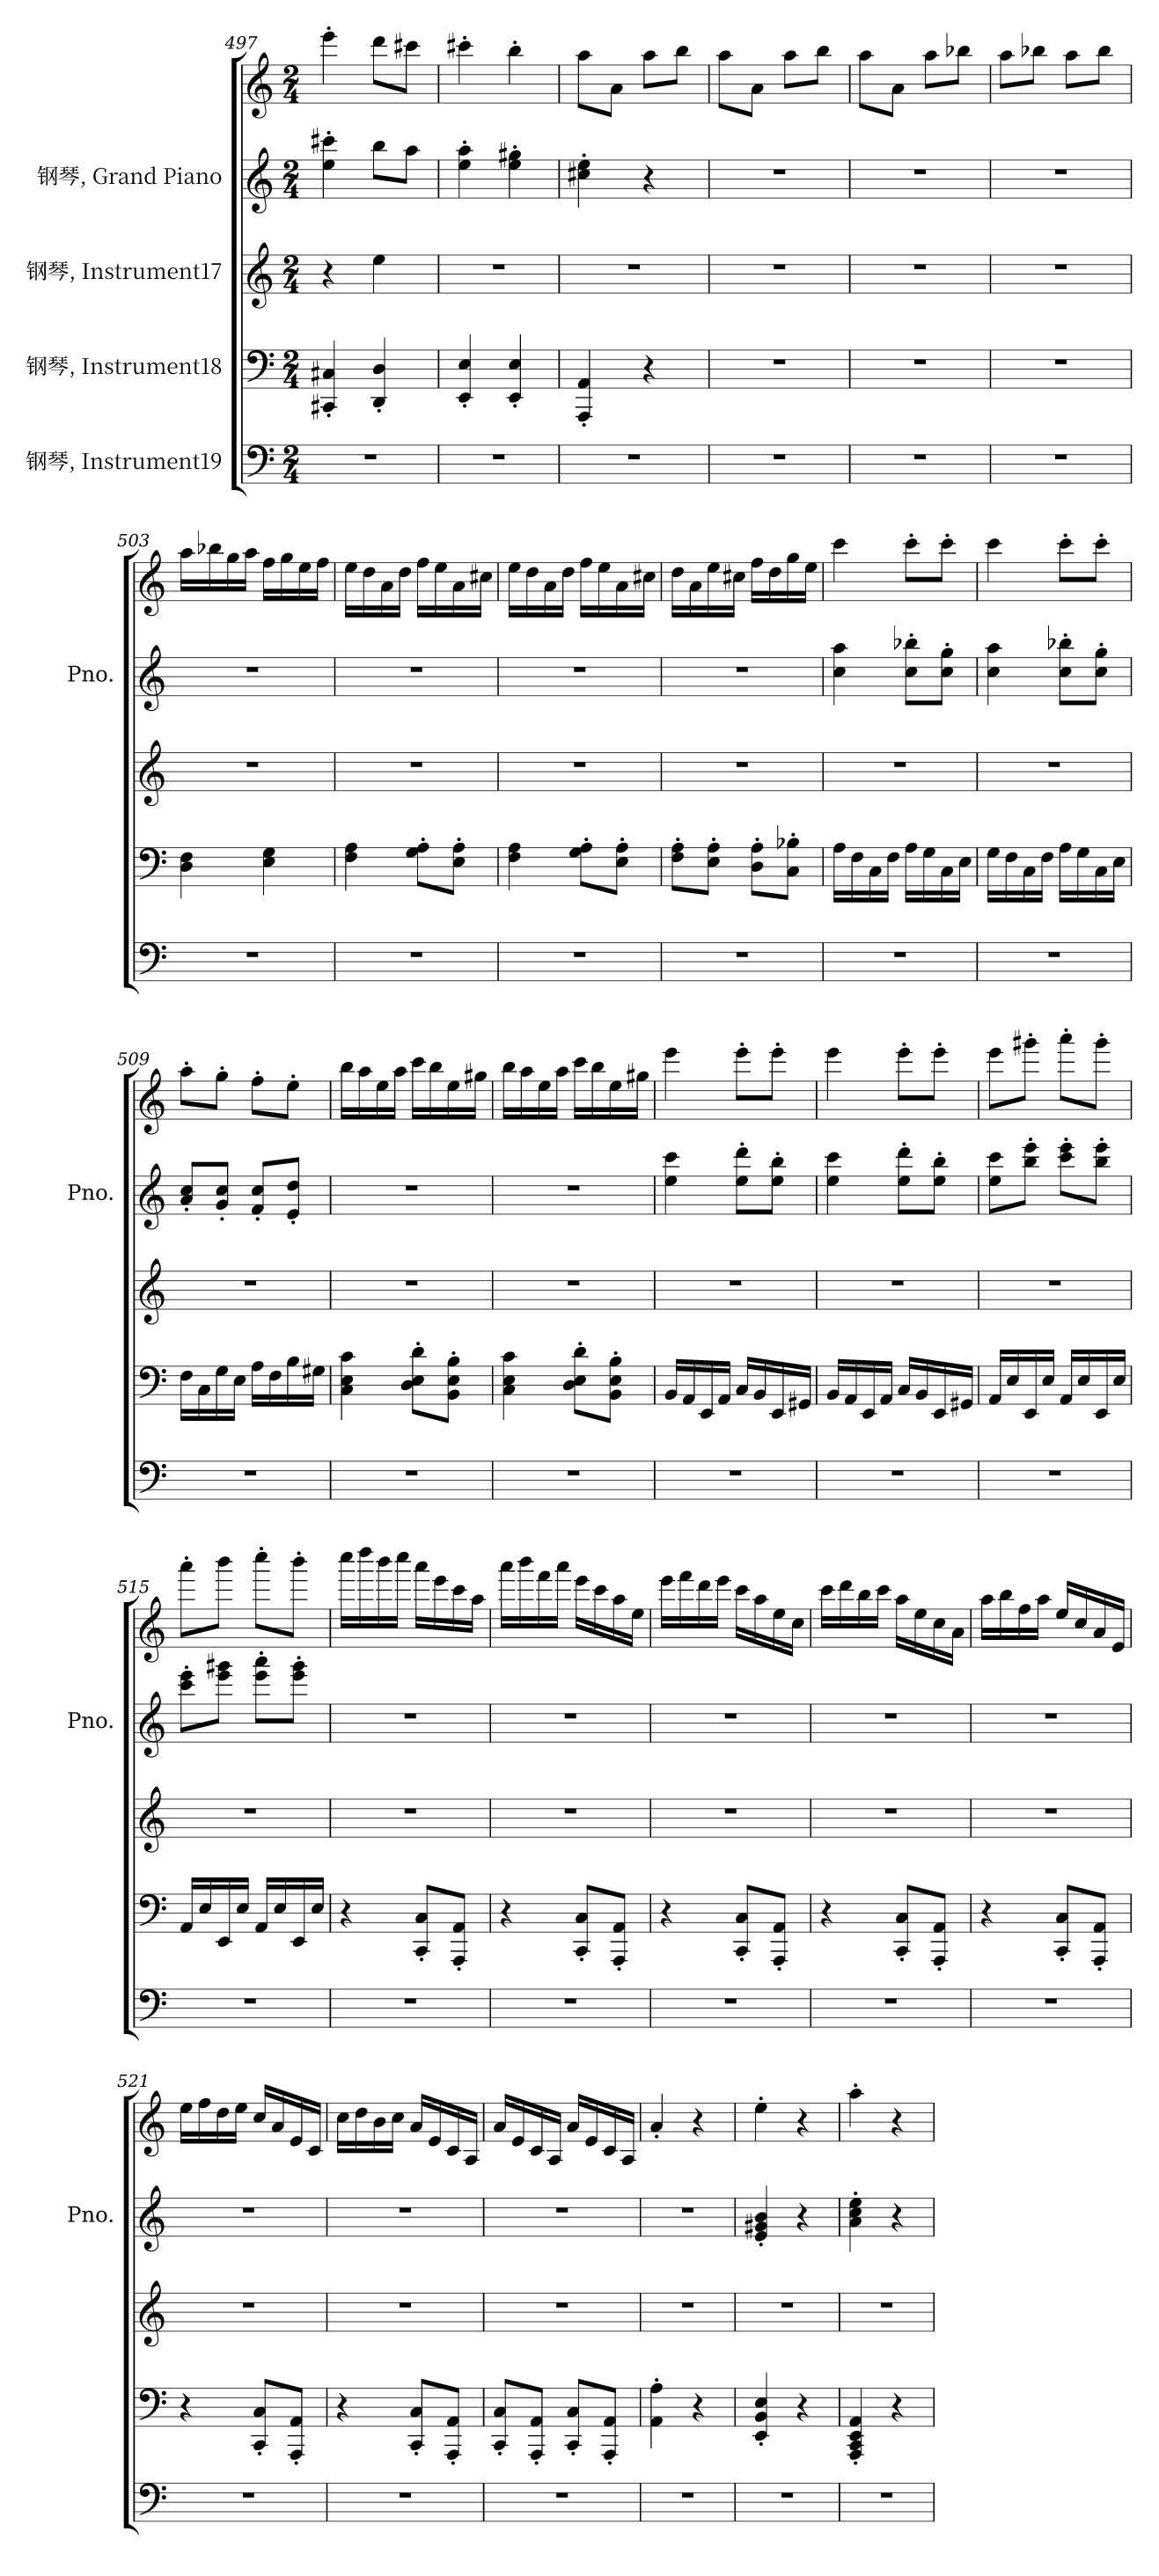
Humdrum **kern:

**kern	**kern	**kern	**kern	**kern
*part4	*part3	*part2	*part1	*part1
*staff5	*staff4	*staff3	*staff2	*staff1
*I"钢琴, Instrument19	*I"钢琴, Instrument18	*I"钢琴, Instrument17	*I"钢琴, Grand Piano	*
*	*	*	*I'Pno.	*
*clefF4	*clefF4	*clefG2	*clefG2	*clefG2
*k[]	*k[]	*k[]	*k[]	*k[]
*M2/4	*M2/4	*M2/4	*M2/4	*M2/4
=497	=497	=497	=497	=497
2r	4CC#X/' 4C#X/'	4r	4ee\' 4ccc#X\'	4eee'\
.	4DD/' 4D/'	4ee\	8bb\L	8ddd\L
.	.	.	8aa\J	8ccc#X\J
=498	=498	=498	=498	=498
2r	4EE/' 4E/'	2r	4ee\' 4aa\'	4ccc#X'\
.	4EE/' 4E/'	.	4ee\' 4gg#X\'	4bb'\
!!LO:LB:g=z
=499	=499	=499	=499	=499
2r	4AAA/' 4AA/'	2r	4cc#X\' 4ee\'	8aa\L
.	.	.	.	8a\J
.	4r	.	4r	8aa\L
.	.	.	.	8bb\J
=500	=500	=500	=500	=500
2r	2r	2r	2r	8aa\L
.	.	.	.	8a\J
.	.	.	.	8aa\L
.	.	.	.	8bb\J
=501	=501	=501	=501	=501
2r	2r	2r	2r	8aa\L
.	.	.	.	8a\J
.	.	.	.	8aa\L
.	.	.	.	8bb-X\J
=502	=502	=502	=502	=502
2r	2r	2r	2r	8aa\L
.	.	.	.	8bb-X\J
.	.	.	.	8aa\L
.	.	.	.	8bb-\J
=503	=503	=503	=503	=503
*	*	*	*	*MM144
2r	4D\ 4F\	2r	2r	16aa\LL
.	.	.	.	16bb-X\
.	.	.	.	16gg\
.	.	.	.	16aa\JJ
.	4E\ 4G\	.	.	16ff\LL
.	.	.	.	16gg\
.	.	.	.	16ee\
.	.	.	.	16ff\JJ
=504	=504	=504	=504	=504
2r	4F\ 4A\	2r	2r	16ee\LL
.	.	.	.	16dd\
.	.	.	.	16a\
.	.	.	.	16dd\JJ
.	8G\' 8A\'L	.	.	16ff\LL
.	.	.	.	16ee\
.	8E\' 8A\'J	.	.	16a\
.	.	.	.	16cc#X\JJ
!!LO:PB:g=z
=505	=505	=505	=505	=505
2r	4F\ 4A\	2r	2r	16ee\LL
.	.	.	.	16dd\
.	.	.	.	16a\
.	.	.	.	16dd\JJ
.	8G\' 8A\'L	.	.	16ff\LL
.	.	.	.	16ee\
.	8E\' 8A\'J	.	.	16a\
.	.	.	.	16cc#X\JJ
=506	=506	=506	=506	=506
2r	8F\' 8A\'L	2r	2r	16dd\LL
.	.	.	.	16a\
.	8E\' 8A\'J	.	.	16ee\
.	.	.	.	16cc#X\JJ
.	8D\' 8A\'L	.	.	16ff\LL
.	.	.	.	16dd\
.	8C\' 8B-X\'J	.	.	16gg\
.	.	.	.	16ee\JJ
=507	=507	=507	=507	=507
2r	16A\LL	2r	4cc\ 4aa\	4ccc\
.	16F\	.	.	.
.	16C\	.	.	.
.	16F\JJ	.	.	.
.	16A\LL	.	8cc\' 8bb-X\'L	8ccc'\L
.	16G\	.	.	.
.	16C\	.	8cc\' 8gg\'J	8ccc'\J
.	16E\JJ	.	.	.
=508	=508	=508	=508	=508
2r	16G\LL	2r	4cc\ 4aa\	4ccc\
.	16F\	.	.	.
.	16C\	.	.	.
.	16F\JJ	.	.	.
.	16A\LL	.	8cc\' 8bb-X\'L	8ccc'\L
.	16G\	.	.	.
.	16C\	.	8cc\' 8gg\'J	8ccc'\J
.	16E\JJ	.	.	.
!!LO:LB:g=z
=509	=509	=509	=509	=509
2r	16F\LL	2r	8a/' 8cc/'L	8aa'\L
.	16C\	.	.	.
.	16G\	.	8g/' 8cc/'J	8gg'\J
.	16E\JJ	.	.	.
.	16A\LL	.	8f/' 8cc/'L	8ff'\L
.	16F\	.	.	.
.	16B\	.	8e/' 8dd/'J	8ee'\J
.	16G#X\JJ	.	.	.
=510	=510	=510	=510	=510
2r	4C\ 4E\ 4c\	2r	2r	16bb\LL
.	.	.	.	16aa\
.	.	.	.	16ee\
.	.	.	.	16aa\JJ
.	8D\' 8E\' 8d\'L	.	.	16ccc\LL
.	.	.	.	16bb\
.	8BB\' 8E\' 8B\'J	.	.	16ee\
.	.	.	.	16gg#X\JJ
=511	=511	=511	=511	=511
2r	4C\ 4E\ 4c\	2r	2r	16bb\LL
.	.	.	.	16aa\
.	.	.	.	16ee\
.	.	.	.	16aa\JJ
.	8D\' 8E\' 8d\'L	.	.	16ccc\LL
.	.	.	.	16bb\
.	8BB\' 8E\' 8B\'J	.	.	16ee\
.	.	.	.	16gg#X\JJ
=512	=512	=512	=512	=512
2r	16BB/LL	2r	4ee\ 4ccc\	4eee\
.	16AA/	.	.	.
.	16EE/	.	.	.
.	16AA/JJ	.	.	.
.	16C/LL	.	8ee\' 8ddd\'L	8eee'\L
.	16BB/	.	.	.
.	16EE/	.	8ee\' 8bb\'J	8eee'\J
.	16GG#X/JJ	.	.	.
!!LO:PB:g=z
=513	=513	=513	=513	=513
2r	16BB/LL	2r	4ee\ 4ccc\	4eee\
.	16AA/	.	.	.
.	16EE/	.	.	.
.	16AA/JJ	.	.	.
.	16C/LL	.	8ee\' 8ddd\'L	8eee'\L
.	16BB/	.	.	.
.	16EE/	.	8ee\' 8bb\'J	8eee'\J
.	16GG#X/JJ	.	.	.
=514	=514	=514	=514	=514
2r	16AA/LL	2r	8ee\ 8ccc\L	8eee\L
.	16E/	.	.	.
.	16EE/	.	8bb\' 8eee\'J	8ggg#X'\J
.	16E/JJ	.	.	.
.	16AA/LL	.	8ccc\' 8eee\'L	8aaa'\L
.	16E/	.	.	.
.	16EE/	.	8bb\' 8eee\'J	8ggg#'\J
.	16E/JJ	.	.	.
=515	=515	=515	=515	=515
2r	16AA/LL	2r	8ccc\' 8eee\'L	8aaa'\L
.	16E/	.	.	.
.	16EE/	.	8eee\ 8ggg#X\J	8bbb\J
.	16E/JJ	.	.	.
.	16AA/LL	.	8eee\' 8aaa\'L	8cccc'\L
.	16E/	.	.	.
.	16EE/	.	8eee\' 8ggg#\'J	8bbb'\J
.	16E/JJ	.	.	.
=516	=516	=516	=516	=516
2r	4r	2r	2r	16cccc\LL
.	.	.	.	16dddd\
.	.	.	.	16bbb\
.	.	.	.	16cccc\JJ
.	8CC/' 8C/'L	.	.	16aaa\LL
.	.	.	.	16eee\
.	8AAA/' 8AA/'J	.	.	16ccc\
.	.	.	.	16aa\JJ
!!LO:LB:g=z
=517	=517	=517	=517	=517
2r	4r	2r	2r	16aaa\LL
.	.	.	.	16bbb\
.	.	.	.	16fff\
.	.	.	.	16aaa\JJ
.	8CC/' 8C/'L	.	.	16eee\LL
.	.	.	.	16ccc\
.	8AAA/' 8AA/'J	.	.	16aa\
.	.	.	.	16ee\JJ
=518	=518	=518	=518	=518
2r	4r	2r	2r	16eee\LL
.	.	.	.	16fff\
.	.	.	.	16ddd\
.	.	.	.	16eee\JJ
.	8CC/' 8C/'L	.	.	16ccc\LL
.	.	.	.	16aa\
.	8AAA/' 8AA/'J	.	.	16ee\
.	.	.	.	16cc\JJ
=519	=519	=519	=519	=519
2r	4r	2r	2r	16ccc\LL
.	.	.	.	16ddd\
.	.	.	.	16bb\
.	.	.	.	16ccc\JJ
.	8CC/' 8C/'L	.	.	16aa\LL
.	.	.	.	16ee\
.	8AAA/' 8AA/'J	.	.	16cc\
.	.	.	.	16a\JJ
=520	=520	=520	=520	=520
2r	4r	2r	2r	16aa\LL
.	.	.	.	16bb\
.	.	.	.	16ff\
.	.	.	.	16aa\JJ
.	8CC/' 8C/'L	.	.	16ee/LL
.	.	.	.	16cc/
.	8AAA/' 8AA/'J	.	.	16a/
.	.	.	.	16e/JJ
!!LO:PB:g=z
=521	=521	=521	=521	=521
2r	4r	2r	2r	16ee\LL
.	.	.	.	16ff\
.	.	.	.	16dd\
.	.	.	.	16ee\JJ
.	8CC/' 8C/'L	.	.	16cc/LL
.	.	.	.	16a/
.	8AAA/' 8AA/'J	.	.	16e/
.	.	.	.	16c/JJ
=522	=522	=522	=522	=522
2r	4r	2r	2r	16cc\LL
.	.	.	.	16dd\
.	.	.	.	16b\
.	.	.	.	16cc\JJ
.	8CC/' 8C/'L	.	.	16a/LL
.	.	.	.	16e/
.	8AAA/' 8AA/'J	.	.	16c/
.	.	.	.	16A/JJ
=523	=523	=523	=523	=523
2r	8CC/' 8C/'L	2r	2r	16a/LL
.	.	.	.	16e/
.	8AAA/' 8AA/'J	.	.	16c/
.	.	.	.	16A/JJ
.	8CC/' 8C/'L	.	.	16a/LL
.	.	.	.	16e/
.	8AAA/' 8AA/'J	.	.	16c/
.	.	.	.	16A/JJ
=524	=524	=524	=524	=524
2r	4AA\' 4A\'	2r	2r	4a'/
.	4r	.	.	4r
=525	=525	=525	=525	=525
2r	4EE/' 4BB/' 4E/'	2r	4e/' 4g#X/' 4b/'	4ee'\
.	4r	.	4r	4r
=526	=526	=526	=526	=526
2r	4AAA/' 4CC/' 4EE/' 4AA/'	2r	4a\' 4cc\' 4ee\'	4aa'\
.	4r	.	4r	4r
=	=	=	=	=
*-	*-	*-	*-	*-
